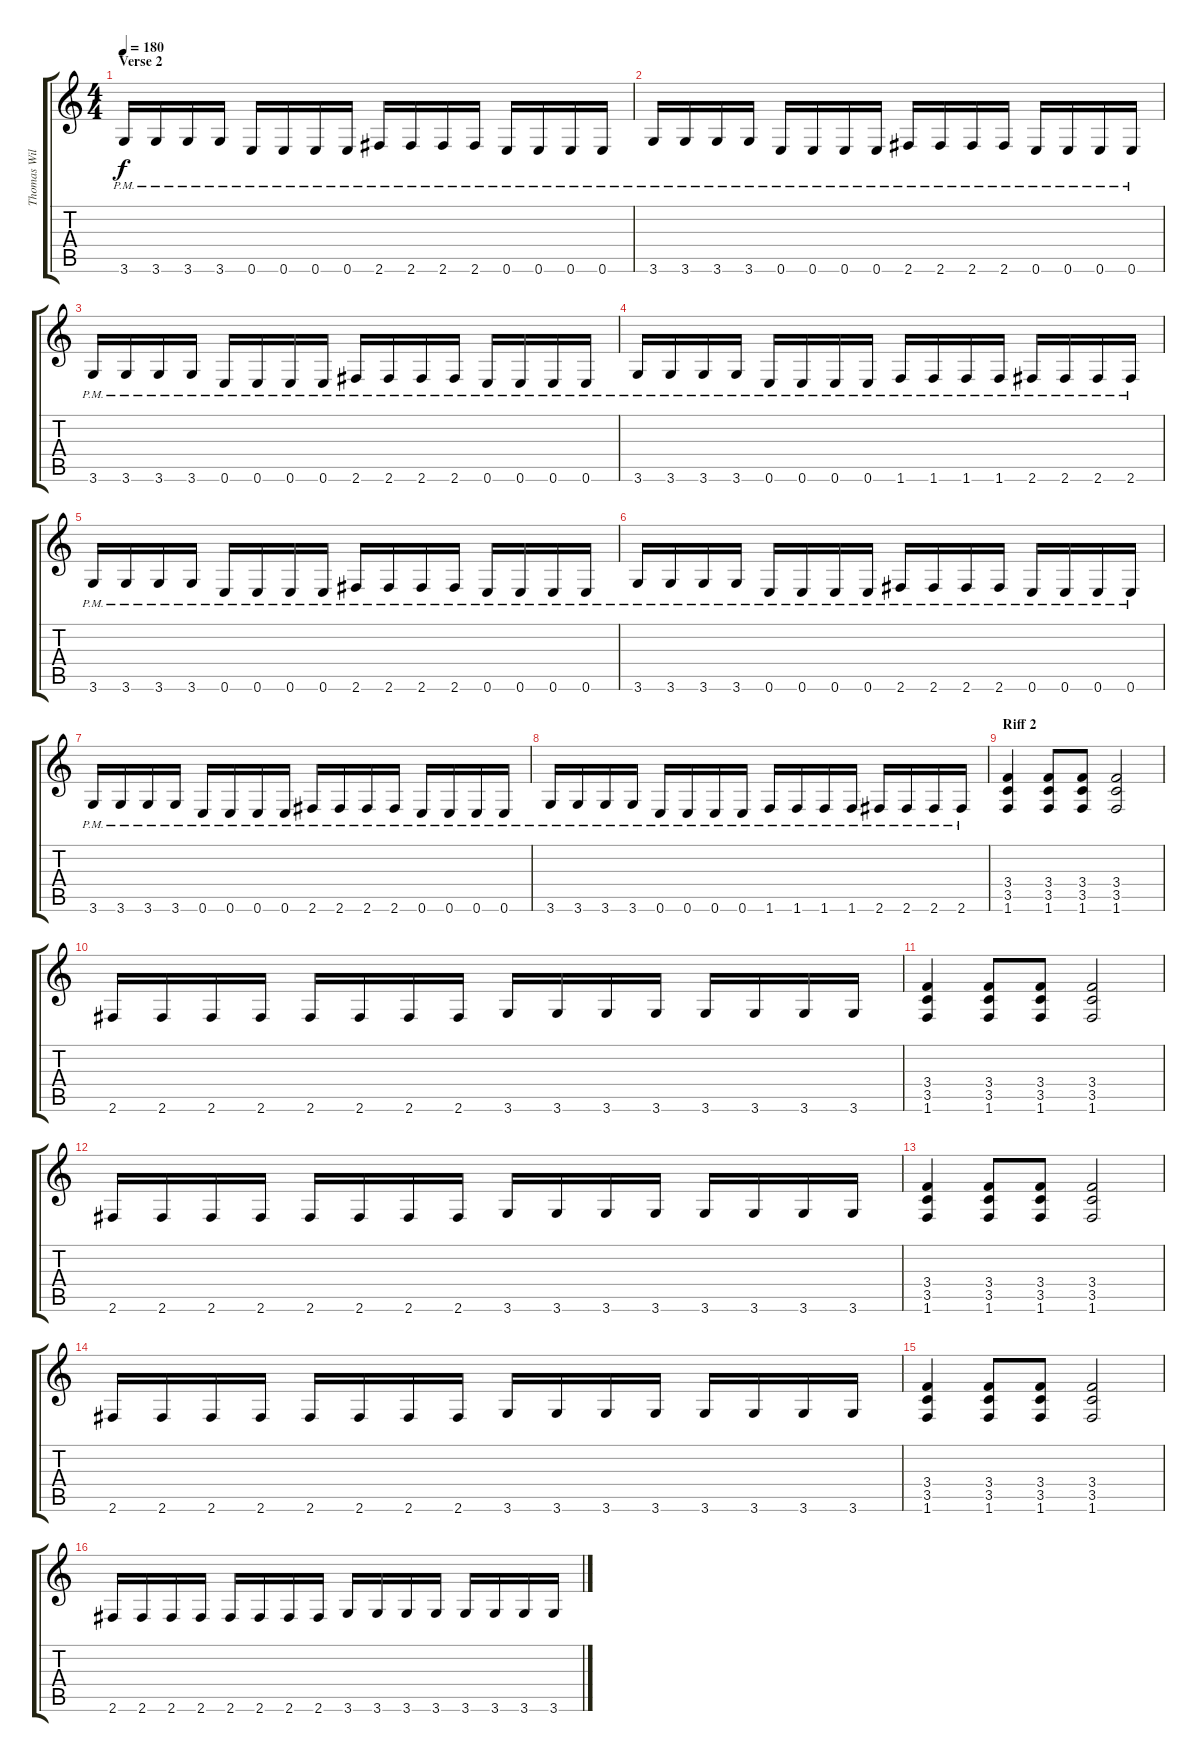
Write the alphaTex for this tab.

\track ("Thomas Wilkinson" "Thomas Wil") {instrument distortionguitar}
\staff {score tabs}
\tuning (E4 B3 G3 D3 A2 E2) {hide}
\ts (4 4)
\section ("" "Verse 2")
\tempo 180
\clef g2
\ks c
3.6{pm}.16{dy f} 3.6{pm}.16 3.6{pm}.16 3.6{pm}.16 0.6{pm}.16 0.6{pm}.16 0.6{pm}.16 0.6{pm}.16 2.6{pm}.16 2.6{pm}.16 2.6{pm}.16 2.6{pm}.16 0.6{pm}.16 0.6{pm}.16 0.6{pm}.16 0.6{pm}.16 |
3.6{pm}.16 3.6{pm}.16 3.6{pm}.16 3.6{pm}.16 0.6{pm}.16 0.6{pm}.16 0.6{pm}.16 0.6{pm}.16 2.6{pm}.16 2.6{pm}.16 2.6{pm}.16 2.6{pm}.16 0.6{pm}.16 0.6{pm}.16 0.6{pm}.16 0.6{pm}.16 |
3.6{pm}.16 3.6{pm}.16 3.6{pm}.16 3.6{pm}.16 0.6{pm}.16 0.6{pm}.16 0.6{pm}.16 0.6{pm}.16 2.6{pm}.16 2.6{pm}.16 2.6{pm}.16 2.6{pm}.16 0.6{pm}.16 0.6{pm}.16 0.6{pm}.16 0.6{pm}.16 |
3.6{pm}.16 3.6{pm}.16 3.6{pm}.16 3.6{pm}.16 0.6{pm}.16 0.6{pm}.16 0.6{pm}.16 0.6{pm}.16 1.6{pm}.16 1.6{pm}.16 1.6{pm}.16 1.6{pm}.16 2.6{pm}.16 2.6{pm}.16 2.6{pm}.16 2.6{pm}.16 |
3.6{pm}.16 3.6{pm}.16 3.6{pm}.16 3.6{pm}.16 0.6{pm}.16 0.6{pm}.16 0.6{pm}.16 0.6{pm}.16 2.6{pm}.16 2.6{pm}.16 2.6{pm}.16 2.6{pm}.16 0.6{pm}.16 0.6{pm}.16 0.6{pm}.16 0.6{pm}.16 |
3.6{pm}.16 3.6{pm}.16 3.6{pm}.16 3.6{pm}.16 0.6{pm}.16 0.6{pm}.16 0.6{pm}.16 0.6{pm}.16 2.6{pm}.16 2.6{pm}.16 2.6{pm}.16 2.6{pm}.16 0.6{pm}.16 0.6{pm}.16 0.6{pm}.16 0.6{pm}.16 |
3.6{pm}.16 3.6{pm}.16 3.6{pm}.16 3.6{pm}.16 0.6{pm}.16 0.6{pm}.16 0.6{pm}.16 0.6{pm}.16 2.6{pm}.16 2.6{pm}.16 2.6{pm}.16 2.6{pm}.16 0.6{pm}.16 0.6{pm}.16 0.6{pm}.16 0.6{pm}.16 |
3.6{pm}.16 3.6{pm}.16 3.6{pm}.16 3.6{pm}.16 0.6{pm}.16 0.6{pm}.16 0.6{pm}.16 0.6{pm}.16 1.6{pm}.16 1.6{pm}.16 1.6{pm}.16 1.6{pm}.16 2.6{pm}.16 2.6{pm}.16 2.6{pm}.16 2.6{pm}.16 |
\section ("" "Riff 2")
(3.4 3.5 1.6).4 (3.4 3.5 1.6).8 (3.4 3.5 1.6).8 (3.4 3.5 1.6).2 |
2.6.16 2.6.16 2.6.16 2.6.16 2.6.16 2.6.16 2.6.16 2.6.16 3.6.16 3.6.16 3.6.16 3.6.16 3.6.16 3.6.16 3.6.16 3.6.16 |
(3.4 3.5 1.6).4 (3.4 3.5 1.6).8 (3.4 3.5 1.6).8 (3.4 3.5 1.6).2 |
2.6.16 2.6.16 2.6.16 2.6.16 2.6.16 2.6.16 2.6.16 2.6.16 3.6.16 3.6.16 3.6.16 3.6.16 3.6.16 3.6.16 3.6.16 3.6.16 |
(3.4 3.5 1.6).4 (3.4 3.5 1.6).8 (3.4 3.5 1.6).8 (3.4 3.5 1.6).2 |
2.6.16 2.6.16 2.6.16 2.6.16 2.6.16 2.6.16 2.6.16 2.6.16 3.6.16 3.6.16 3.6.16 3.6.16 3.6.16 3.6.16 3.6.16 3.6.16 |
(3.4 3.5 1.6).4 (3.4 3.5 1.6).8 (3.4 3.5 1.6).8 (3.4 3.5 1.6).2 |
2.6.16 2.6.16 2.6.16 2.6.16 2.6.16 2.6.16 2.6.16 2.6.16 3.6.16 3.6.16 3.6.16 3.6.16 3.6.16 3.6.16 3.6.16 3.6.16
